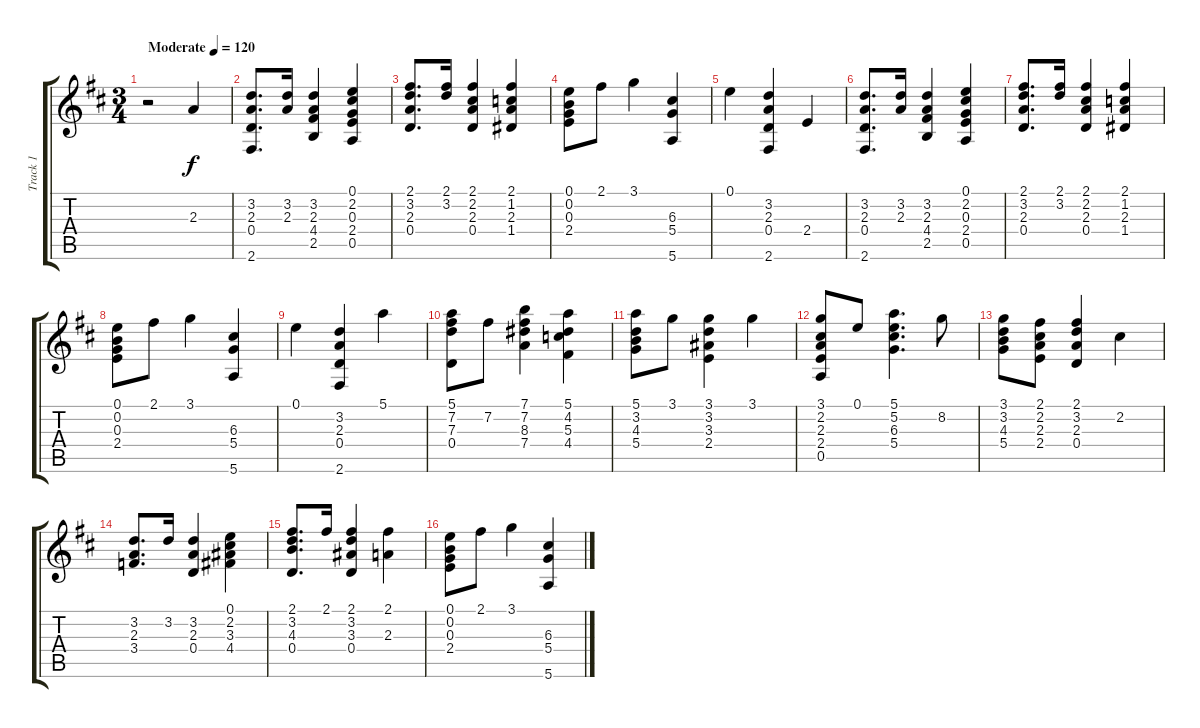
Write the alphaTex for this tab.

\track ("Track 1" "Track 1") {instrument acousticguitarsteel}
\staff {score tabs}
\tuning (E4 B3 G3 D3 A2 E2) {hide}
\ts (3 4)
\tempo (120 "Moderate")
\clef g2
\ks d
r.2{dy f instrument acousticguitarsteel} 2.3.4 |
(3.2 2.3 0.4 2.6).8{d} (3.2 2.3).16 (3.2 2.3 4.4 2.5).4 (0.1 2.2 0.3 2.4 0.5).4 |
(2.1 3.2 2.3 0.4).8{d beam Up} (2.1 3.2).16{beam Up} (2.1 2.2 2.3 0.4).4 (2.1 1.2 2.3 1.4).4 |
(0.1 0.2 0.3 2.4).8 2.1.8 3.1.4 (6.3 5.4 5.6).4 |
0.1.4 (3.2 2.3 0.4 2.6).4 2.4.4 |
(3.2 2.3 0.4 2.6).8{d} (3.2 2.3).16 (3.2 2.3 4.4 2.5).4 (0.1 2.2 0.3 2.4 0.5).4 |
(2.1 3.2 2.3 0.4).8{d beam Up} (2.1 3.2).16{beam Up} (2.1 2.2 2.3 0.4).4 (2.1 1.2 2.3 1.4).4 |
(0.1 0.2 0.3 2.4).8 2.1.8 3.1.4 (6.3 5.4 5.6).4 |
0.1.4 (3.2 2.3 0.4 2.6).4 5.1.4 |
(5.1 7.2 7.3 0.4).8 7.2.8 (7.1 7.2 8.3 7.4).4 (5.1 4.2 5.3 4.4).4 |
(5.1 3.2 4.3 5.4).8 3.1.8 (3.1 3.2 3.3 2.4).4 3.1.4 |
(3.1 2.2 2.3 2.4 0.5).8 0.1.8 (5.1 5.2 6.3 5.4).4{d} 8.2.8 |
(3.1 3.2 4.3 5.4).8 (2.1 2.2 2.3 2.4).8 (2.1 3.2 2.3 0.4).4 2.2.4 |
(3.2 2.3 3.4).8{d} 3.2.16 (3.2 2.3 0.4).4 (0.1 2.2 3.3 4.4).4 |
(2.1 3.2 4.3 0.4).8{d} 2.1.16 (2.1 3.2 3.3 0.4).4 (2.1 2.3).4 |
(0.1 0.2 0.3 2.4).8 2.1.8 3.1.4 (6.3 5.4 5.6).4
